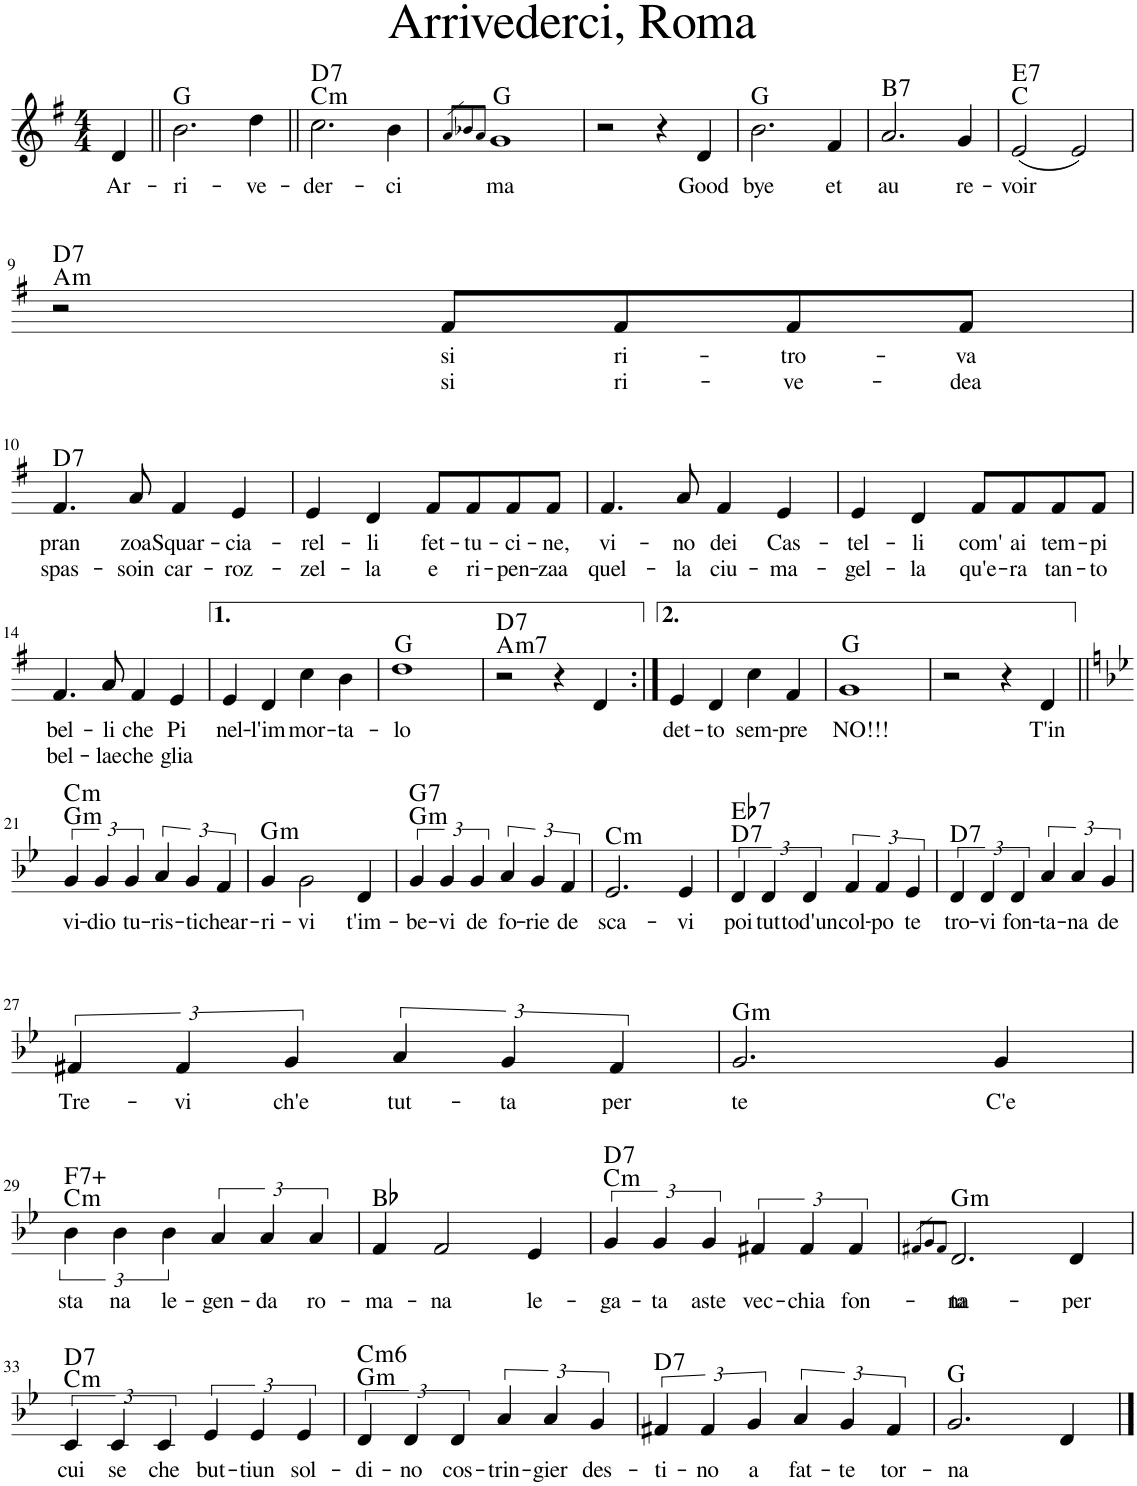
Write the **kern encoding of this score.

**kern	**text	**text	**harte
*part1	*part1	*part1	*part1
*staff1	*staff1	*staff1	*
*I"Piano	*	*	*
*I'Pno	*	*	*
*clefG2	*	*	*
*k[f#]	*	*	*
*M4/4	*	*	*
=1	=1	=1	=1
!	!LO:LY:b	!	!
4d/	Ar-	.	.
=2||	=2||	=2||	=2||
!	!LO:LY:b	!	!
2.b\	-ri-	.	G:maj
!	!LO:LY:b	!	!
4dd\	-ve-	.	.
=3||	=3||	=3||	=3||
!	!LO:LY:b	!	!LO:H:n=1:kt=m
!	!	!	!LO:H:n=2:kt=7
2.cc\	-der-	.	C:min D:7
!	!LO:LY:b	!	!
4b\	-ci	.	.
=4	=4	=4	=4
8qa/L	.	.	.
8qb-X/	.	.	.
8qa/J	.	.	.
!	!LO:LY:b	!	!
1g	-ma	.	G:maj
=5	=5	=5	=5
2r	.	.	.
4r	.	.	.
!	!LO:LY:b	!	!
4d/	Good	.	.
=6	=6	=6	=6
!	!LO:LY:b	!	!
2.b\	bye	.	G:maj
!	!LO:LY:b	!	!
4f#/	et	.	.
=7	=7	=7	=7
!	!LO:LY:b	!	!LO:H:kt=7
2.a/	au	.	B:7
!	!LO:LY:b	!	!
4g/	re-	.	.
=8	=8	=8	=8
!	!LO:LY:b	!	!LO:H:n=2:kt=7
(2e/	-voir	.	C:maj E:7
2e/)	.	.	.
!!LO:LB:g=z
=9	=9	=9	=9
!	!	!	!LO:H:n=1:kt=m
!	!	!	!LO:H:n=2:kt=7
2r	.	.	A:min D:7
!	!LO:LY:b	!LO:LY:b	!
8f#/L	si	si	.
!	!LO:LY:b	!LO:LY:b	!
8f#/	ri-	ri-	.
!	!LO:LY:b	!LO:LY:b	!
8f#/	-tro-	-ve-	.
!	!LO:LY:b	!LO:LY:b	!
8f#/J	-va	-dea	.
!!LO:LB:g=z
=10	=10	=10	=10
!	!LO:LY:b	!LO:LY:b	!LO:H:kt=7
4.f#/	pran	spas-	D:7
!	!LO:LY:b	!LO:LY:b	!
8a/	zoa	-soin	.
!	!LO:LY:b	!LO:LY:b	!
4f#/	Squar-	car-	.
!	!LO:LY:b	!LO:LY:b	!
4e/	cia-	-roz-	.
=11	=11	=11	=11
!	!LO:LY:b	!LO:LY:b	!
4e/	-rel-	-zel-	.
!	!LO:LY:b	!LO:LY:b	!
4d/	-li	-la	.
!	!LO:LY:b	!LO:LY:b	!
8f#/L	fet-	e	.
!	!LO:LY:b	!LO:LY:b	!
8f#/	-tu-	ri-	.
!	!LO:LY:b	!LO:LY:b	!
8f#/	-ci-	-pen-	.
!	!LO:LY:b	!LO:LY:b	!
8f#/J	-ne,	-zaa	.
=12	=12	=12	=12
!	!LO:LY:b	!LO:LY:b	!
4.f#/	vi-	quel-	.
!	!LO:LY:b	!LO:LY:b	!
8a/	-no	-la	.
!	!LO:LY:b	!LO:LY:b	!
4f#/	dei	ciu-	.
!	!LO:LY:b	!LO:LY:b	!
4e/	Cas-	-ma-	.
=13	=13	=13	=13
!	!LO:LY:b	!LO:LY:b	!
4e/	-tel-	-gel-	.
!	!LO:LY:b	!LO:LY:b	!
4d/	-li	-la	.
!	!LO:LY:b	!LO:LY:b	!
8f#/L	com'	qu'e-	.
!	!LO:LY:b	!LO:LY:b	!
8f#/	ai	-ra	.
!	!LO:LY:b	!LO:LY:b	!
8f#/	tem-	tan-	.
!	!LO:LY:b	!LO:LY:b	!
8f#/J	-pi	-to	.
!!LO:LB:g=z
=14	=14	=14	=14
!	!LO:LY:b	!LO:LY:b	!
4.f#/	bel-	bel-	.
!	!LO:LY:b	!LO:LY:b	!
8a/	-li	-lae	.
!	!LO:LY:b	!LO:LY:b	!
4f#/	che	che	.
!	!LO:LY:b	!LO:LY:b	!
4e/	Pi	glia	.
=15	=15	=15	=15
!	!LO:LY:b	!	!
4e/	nel-	.	.
!	!LO:LY:b	!	!
4d/	-l'im-	.	.
!	!LO:LY:b	!	!
4cc\	-mor-	.	.
!	!LO:LY:b	!	!
4b\	-ta-	.	.
=16	=16	=16	=16
!	!LO:LY:b	!	!
1dd	-lo	.	G:maj
=17	=17	=17	=17
!	!	!	!LO:H:n=1:kt=m7
!	!	!	!LO:H:n=2:kt=7
2r	.	.	A:min7 D:7
4r	.	.	.
4d/	.	.	.
=18:|!	=18:|!	=18:|!	=18:|!
!	!LO:LY:b	!	!
4e/	det-	.	.
!	!LO:LY:b	!	!
4d/	-to	.	.
!	!LO:LY:b	!	!
4cc\	sem-	.	.
!	!LO:LY:b	!	!
4f#/	-pre	.	.
=19	=19	=19	=19
!	!LO:LY:b	!	!
1g	NO!!!	.	G:maj
=20	=20	=20	=20
2r	.	.	.
4r	.	.	.
!	!LO:LY:b	!	!
4d/	T'in	.	.
!!LO:LB:g=z
=21||	=21||	=21||	=21||
*k[b-e-]	*	*	*
!	!LO:LY:b	!	!LO:H:n=1:kt=m
!	!	!	!LO:H:n=2:kt=m
6g/	vi-	.	G:min C:min
!	!LO:LY:b	!	!
6g/	-dio	.	.
!	!LO:LY:b	!	!
6g/	tu-	.	.
!	!LO:LY:b	!	!
6a/	-ris-	.	.
!	!LO:LY:b	!	!
6g/	-ti	.	.
!	!LO:LY:b	!	!
6f/	chear-	.	.
=22	=22	=22	=22
!	!LO:LY:b	!	!LO:H:kt=m
4g/	-ri-	.	G:min
!	!LO:LY:b	!	!
2g\	-vi	.	.
!	!LO:LY:b	!	!
4d/	t'im-	.	.
=23	=23	=23	=23
!	!LO:LY:b	!	!LO:H:n=1:kt=m
!	!	!	!LO:H:n=2:kt=7
6g/	-be-	.	G:min G:7
!	!LO:LY:b	!	!
6g/	-vi	.	.
!	!LO:LY:b	!	!
6g/	de	.	.
!	!LO:LY:b	!	!
6a/	fo-	.	.
!	!LO:LY:b	!	!
6g/	-rie	.	.
!	!LO:LY:b	!	!
6f/	de	.	.
=24	=24	=24	=24
!	!LO:LY:b	!	!LO:H:kt=m
2.e-/	sca-	.	C:min
!	!LO:LY:b	!	!
4e-/	-vi	.	.
=25	=25	=25	=25
!	!LO:LY:b	!	!LO:H:n=1:kt=7
!	!	!	!LO:H:n=2:kt=7
6d/	poi	.	D:7 Eb:7
!	!LO:LY:b	!	!
6d/	tut-	.	.
!	!LO:LY:b	!	!
6d/	tod'un	.	.
!	!LO:LY:b	!	!
6f/	col-	.	.
!	!LO:LY:b	!	!
6f/	-po	.	.
!	!LO:LY:b	!	!
6e-/	te	.	.
=26	=26	=26	=26
!	!LO:LY:b	!	!LO:H:kt=7
6d/	tro-	.	D:7
!	!LO:LY:b	!	!
6d/	-vi	.	.
!	!LO:LY:b	!	!
6d/	fon-	.	.
!	!LO:LY:b	!	!
6a/	-ta-	.	.
!	!LO:LY:b	!	!
6a/	-na	.	.
!	!LO:LY:b	!	!
6g/	de	.	.
!!LO:LB:g=z
=27	=27	=27	=27
!	!LO:LY:b	!	!
6f#X/	Tre-	.	.
!	!LO:LY:b	!	!
6f#/	-vi	.	.
!	!LO:LY:b	!	!
6g/	ch'e	.	.
!	!LO:LY:b	!	!
6a/	tut-	.	.
!	!LO:LY:b	!	!
6g/	-ta	.	.
!	!LO:LY:b	!	!
6f#/	per	.	.
=28	=28	=28	=28
!	!LO:LY:b	!	!LO:H:kt=m
2.g/	te	.	G:min
!	!LO:LY:b	!	!
4g/	C'e	.	.
!!LO:LB:g=z
=29	=29	=29	=29
!	!LO:LY:b	!	!LO:H:n=1:kt=m
!	!	!	!LO:H:n=2:kt=7+
6b-\	sta	.	C:min F:aug(b7)
!	!LO:LY:b	!	!
6b-\	na	.	.
!	!LO:LY:b	!	!
6b-\	le-	.	.
!	!LO:LY:b	!	!
6a/	-gen-	.	.
!	!LO:LY:b	!	!
6a/	-da	.	.
!	!LO:LY:b	!	!
6a/	ro-	.	.
=30	=30	=30	=30
!	!LO:LY:b	!	!
4f/	-ma-	.	Bb:maj
!	!LO:LY:b	!	!
2f/	-na	.	.
!	!LO:LY:b	!	!
4e-/	le-	.	.
=31	=31	=31	=31
!	!LO:LY:b	!	!LO:H:n=1:kt=m
!	!	!	!LO:H:n=2:kt=7
6g/	-ga-	.	C:min D:7
!	!LO:LY:b	!	!
6g/	-ta	.	.
!	!LO:LY:b	!	!
6g/	aste	.	.
!	!LO:LY:b	!	!
6f#X/	vec-	.	.
!	!LO:LY:b	!	!
6f#/	-chia	.	.
!	!LO:LY:b	!	!
6f#/	fon-	.	.
=32	=32	=32	=32
8qf#X/L	.	.	.
8qg/	.	.	.
8qf#/J	.	.	.
!	!LO:LY:b	!	!LO:H:kt=m
2.d/	na	.	G:min
!	!LO:LY:b	!	!
4d/	per	.	.
!!LO:LB:g=z
=33	=33	=33	=33
!	!LO:LY:b	!	!LO:H:n=1:kt=m
!	!	!	!LO:H:n=2:kt=7
6c/	cui	.	C:min D:7
!	!LO:LY:b	!	!
6c/	se	.	.
!	!LO:LY:b	!	!
6c/	che	.	.
!	!LO:LY:b	!	!
6e-/	but-	.	.
!	!LO:LY:b	!	!
6e-/	-tiun	.	.
!	!LO:LY:b	!	!
6e-/	sol-	.	.
=34	=34	=34	=34
!	!LO:LY:b	!	!LO:H:n=1:kt=m
!	!	!	!LO:H:n=2:kt=m6
6d/	-di-	.	G:min C:min6
!	!LO:LY:b	!	!
6d/	-no	.	.
!	!LO:LY:b	!	!
6d/	cos-	.	.
!	!LO:LY:b	!	!
6a/	-trin-	.	.
!	!LO:LY:b	!	!
6a/	-gier	.	.
!	!LO:LY:b	!	!
6g/	des-	.	.
=35	=35	=35	=35
!	!LO:LY:b	!	!LO:H:kt=7
6f#X/	-ti-	.	D:7
!	!LO:LY:b	!	!
6f#/	-no	.	.
!	!LO:LY:b	!	!
6g/	a	.	.
!	!LO:LY:b	!	!
6a/	fat-	.	.
!	!LO:LY:b	!	!
6g/	-te	.	.
!	!LO:LY:b	!	!
6f#/	tor-	.	.
=36	=36	=36	=36
!	!LO:LY:b	!	!
2.g/	-na-	.	G:maj
4d/	.	.	.
==	==	==	==
*-	*-	*-	*-
